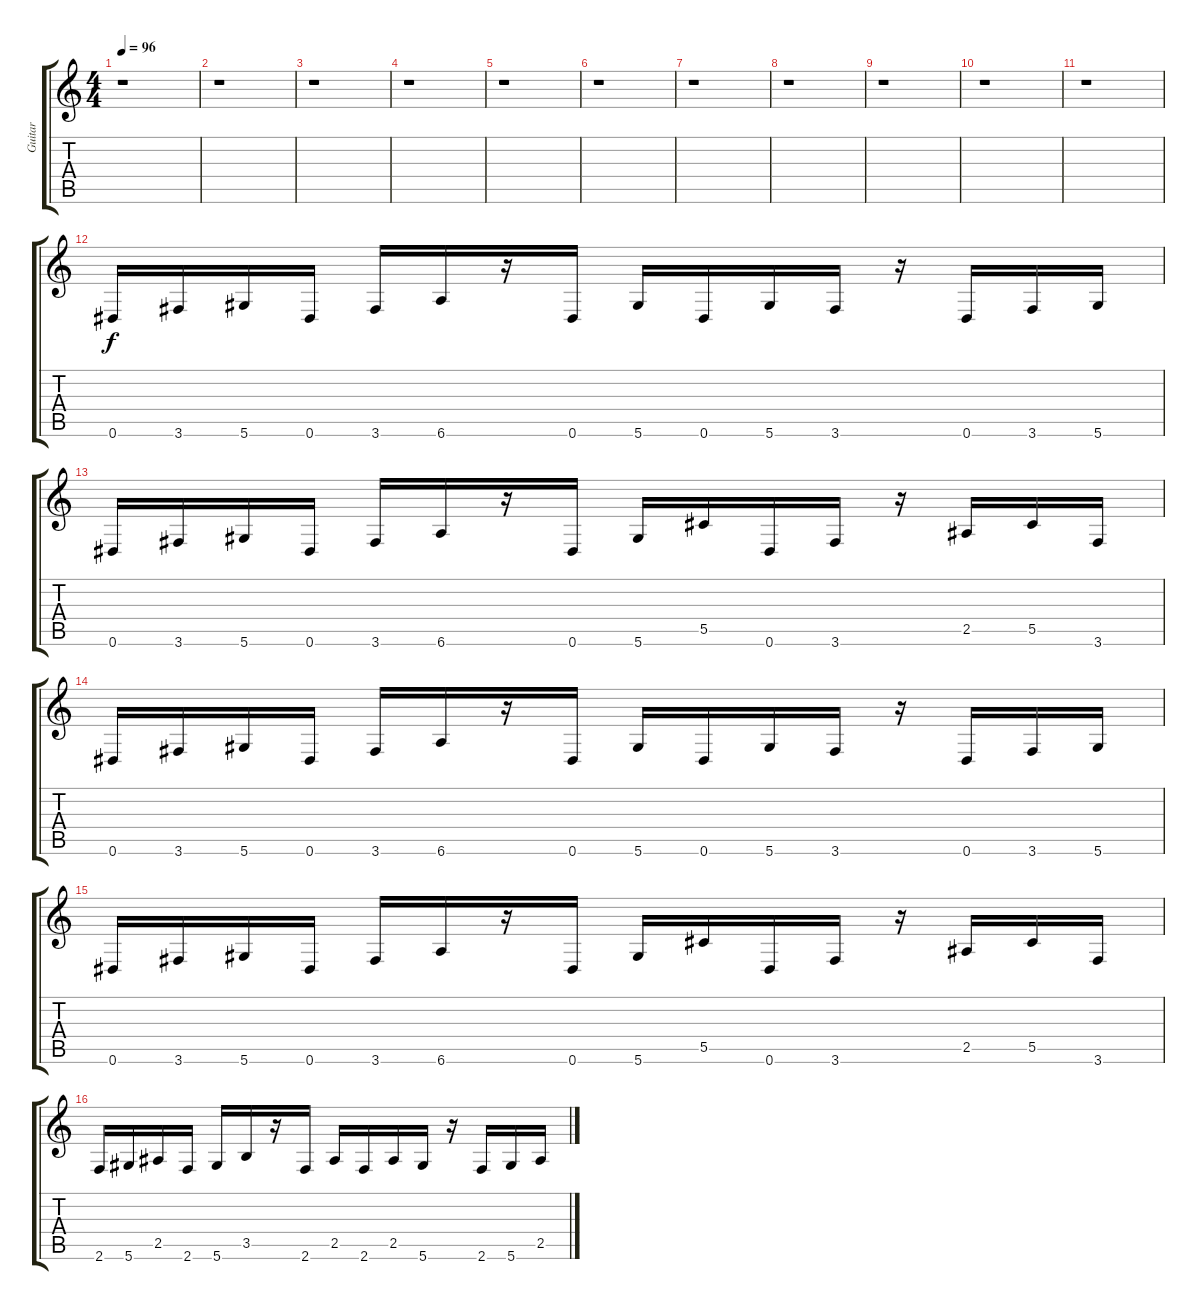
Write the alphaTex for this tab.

\track ("Guitar" "Guitar") {instrument distortionguitar}
\staff {score tabs}
\tuning (Eb4 Bb3 Gb3 Db3 Ab2 Eb2) {hide}
\ts (4 4)
\tempo 96
\clef g2
\ks c
r.1{dy f} |
r.1 |
r.1 |
r.1 |
r.1 |
r.1 |
r.1 |
r.1 |
r.1 |
r.1 |
r.1 |
0.6.16 3.6.16 5.6.16 0.6.16 3.6.16 6.6.16 r.16 0.6.16 5.6.16 0.6.16 5.6.16 3.6.16 r.16 0.6.16 3.6.16 5.6.16 |
0.6.16 3.6.16 5.6.16 0.6.16 3.6.16 6.6.16 r.16 0.6.16 5.6.16 5.5.16 0.6.16 3.6.16 r.16 2.5.16 5.5.16 3.6.16 |
0.6.16 3.6.16 5.6.16 0.6.16 3.6.16 6.6.16 r.16 0.6.16 5.6.16 0.6.16 5.6.16 3.6.16 r.16 0.6.16 3.6.16 5.6.16 |
0.6.16 3.6.16 5.6.16 0.6.16 3.6.16 6.6.16 r.16 0.6.16 5.6.16 5.5.16 0.6.16 3.6.16 r.16 2.5.16 5.5.16 3.6.16 |
2.6.16 5.6.16 2.5.16 2.6.16 5.6.16 3.5.16 r.16 2.6.16 2.5.16 2.6.16 2.5.16 5.6.16 r.16 2.6.16 5.6.16 2.5.16
